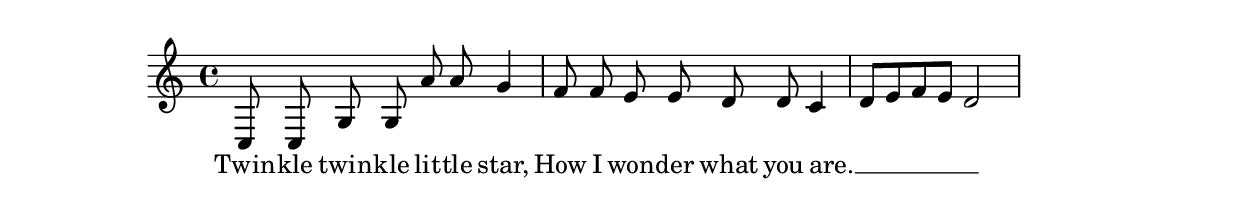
\version "2.18.2"

ldSopranoMusic = \relative c {
  << \new Voice = "soprano_voice1" {
    c8 c g' g a' a g4
    f8 f e e d d c4 d8[ e f e] d2
  } >>
}
ldSopranoLyricsVoiceOneI = \lyricmode {
  Twin -- kle twin -- kle lit -- tle star,
  How I won -- der what you are. __ _ _
}

\book {
  \header {
  }

  \score {
    <<
    \new Staff = SopranoStaff \with { }
    \context Staff = SopranoStaff {
      \clef "treble"
      \set Staff.autoBeaming = ##f
      \ldSopranoMusic
    }
    \new Lyrics {
      \lyricsto "soprano_voice1" { \ldSopranoLyricsVoiceOneI }
    }
    >>
  }
}
